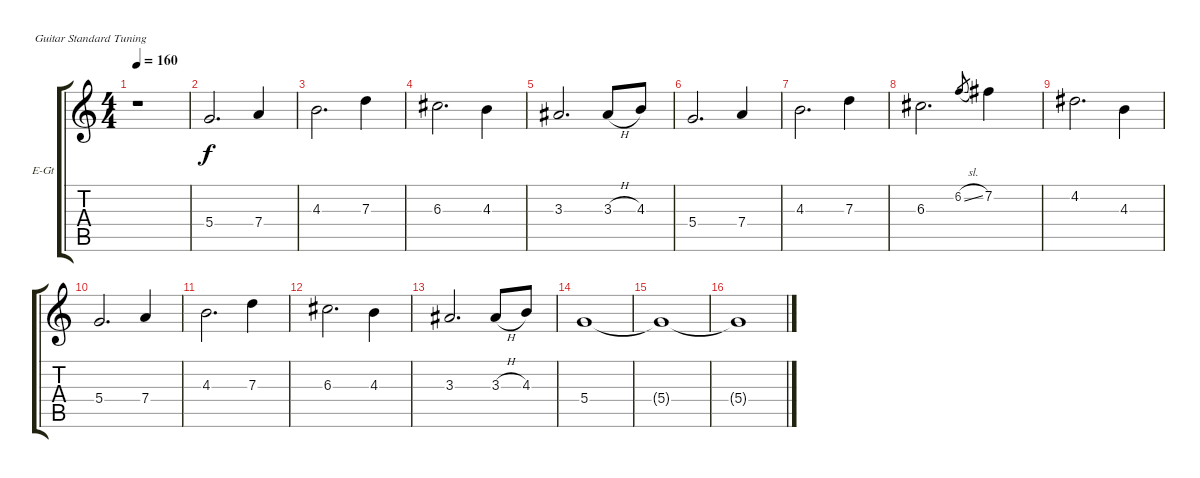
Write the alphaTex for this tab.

\bracketExtendMode groupsimilarinstruments
\firstSystemTrackNameOrientation horizontal
\otherSystemsTrackNameOrientation horizontal
\track ("Lead 1" "E-Gt") {instrument distortionguitar}
\staff {score tabs}
\tuning (E4 B3 G3 D3 A2 E2)
\ts (4 4)
\tempo 160
\clef g2
\ks c
r.1{dy f instrument distortionguitar} |
5.4.2{d} 7.4.4 |
4.3.2{d} 7.3.4 |
6.3.2{d} 4.3.4 |
3.3.2{d} 3.3{h}.8 4.3.8 |
5.4.2{d} 7.4.4 |
4.3.2{d} 7.3.4 |
6.3.2{d} 6.2{sl}.8{gr} 7.2.4 |
4.2.2{d} 4.3.4 |
5.4.2{d} 7.4.4 |
4.3.2{d} 7.3.4 |
6.3.2{d} 4.3.4 |
3.3.2{d} 3.3{h}.8 4.3.8 |
5.4.1 |
5.4{t}.1 |
5.4{t}.1
